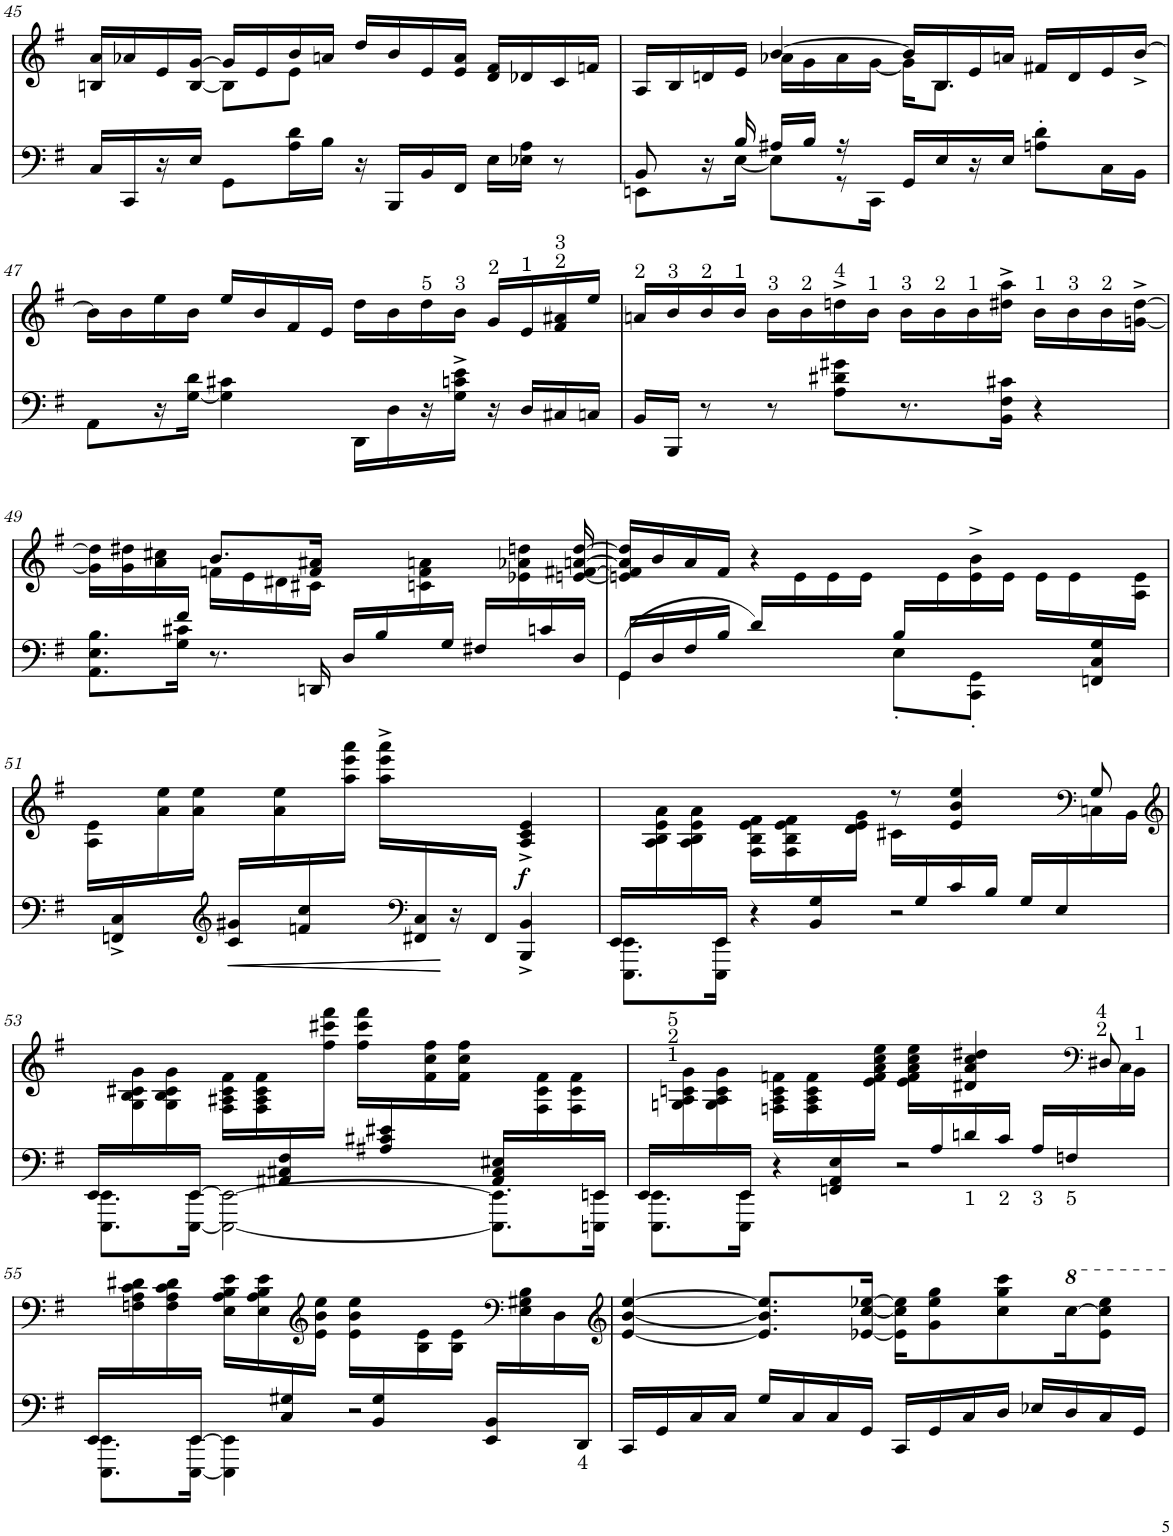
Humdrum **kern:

**kern	**kern	**dynam
*part1	*part1	*part1
*staff2	*staff1	*staff1/2
*I"Piano	*	*
*I'Pno.	*	*
!!LO:PB:g=z
*clefG2	*clefG2	*
*k[f#]	*k[f#]	*
*M4/4	*M4/4	*
*met(c)	*met(c)	*
=45	=45	=45
*	*^	*
16C/LL	16Bn/ 16a/LL	4ryy	.
16CC/	16a-X/	.	.
16r	16e/	.	.
16E/JJ	[16B/ [16g/JJ	.	.
8GG\L	16g/LL]	8B\L]	.
.	16e/	.	.
16A\ 16d\L	16b/	8e\J	.
16B\JJ	16an/JJ	.	.
16r	16dd/LL	2ryy	.
16BBB/LL	16b/	.	.
16BB/	16e/	.	.
16FF#/JJ	16e/ 16a/JJ	.	.
16E\LL	16d/ 16f#/LL	.	.
16E-X\ 16A\JJ	16d-X/	.	.
8r	16c/	.	.
.	16fn/JJ	.	.
=46	=46	=46	=46
*^	*	*	*
8EEn\L	8BB/	16A/LL	4ryy	.
.	.	16B/	.	.
16r	16ryy	16dn/	.	.
[16E\JJ	16B/	16e/JJ	.	.
8E\L]	16A#X/LL	[4b/	16a-X\LL	.
.	16B/JJ	.	16g\	.
16r	8r	.	16a-\	.
16CC\JJ	.	.	[16g\JJ	.
16GG/LL	2ryy	16b/LL]	16g\KL]	.
16E/	.	16B/	8.B\J	.
16r	.	16e/	.	.
16E/JJ	.	16an/JJ	.	.
8An\' 8d\'L	.	16f#X/LL	4ryy	.
.	.	16d/	.	.
16C\L	.	16e/	.	.
16BB\JJ	.	[16b^/JJ	.	.
*v	*v	*	*	*
*	*v	*v	*
!!LO:LB:g=z
=47	=47	=47
8AA\L	16b\LL]	.
.	16b\	.
16r	16ee\	.
[16G\ 16d\JJ	16b\JJ	.
4G\] 4c#X\	16ee/LL	.
.	16b/	.
.	16f#/	.
.	16e/JJ	.
16DD\LL	16dd\LL	.
16D\	16b\	.
16r	16dd\	.
16G\^ 16cn\^ 16e\^JJ	16b\JJ	.
16r	16g/LL	.
16D/LL	16e/	.
16C#X/	16f#/ 16a#X/	.
16Cn/JJ	16ee/JJ	.
=48	=48	=48
16BB/LL	16an/LL	.
16BBB/JJ	16b/	.
8r	16b/	.
.	16b/JJ	.
8r	16b\LL	.
.	16b\	.
8A\ 8d#X\ 8g#X\L	16ddn^\	.
.	16b\JJ	.
8.r	16b\LL	.
.	16b\	.
.	16b\	.
16BB\ 16F#\ 16c#X\Jk	16dd#X\^ 16aa\^JJ	.
4r	16b\LL	.
.	16b\	.
.	16b\	.
.	[16gn\^ [16dd#\^JJ	.
!!LO:LB:g=z
=49	=49	=49
*^	*^	*
*	*	*	*^	*
8.ryy	8.AA\ 8.E\ 8.B\L	16g\] 16dd#\]LL	4ryy	8ryy	.
.	.	16g\ 16dd#X\	.	.	.
*	*	*	*v	*v	*
.	.	16a\ 16cc#X\	.	.
16f#/JJ	16G\ 16c#X\Jk	16ryy	.	.
2.ryy	8.r	8.b/L	16fn\LL	.
.	.	.	16e\	.
.	.	.	16d#X\	.
.	16DDn/	16f/ 16a#X/Jk	16c#X\JJ	.
.	16D/LL	4ryy	2ryy	.
.	16B/	.	.	.
*	*	*	*^	*
.	16ryy	.	.	16cn\ 16f\ 16an\	.
.	16G/JJ	.	.	8ryy	.
.	16F#X/LL	8.ryy	.	.	.
.	16ryy	.	.	16e-X\ 16a-X\ 16ddn\	.
.	16cn/	.	.	8ryy	.
.	16D/JJ	[16en/ [16f#X/ [16an/ [16dd/	.	.	.
*	*	*	*v	*v	*
=50	=50	=50	=50	=50
*	*^	*	*	*
2ryy	4GG\	16GG/LL	16en/] 16f#/] 16a/] 16dd/]LL	16ryy	.
*	*	*	*v	*v	*
.	.	16D/	16b/	.
.	.	16F#/	16a/	.
.	.	16B/JJ	16f#/JJ	.
.	4ryy	16d/LL	4r	.
*	*	*	*^	*
.	.	2ryy	.	16e\	.
.	.	.	.	16e\	.
.	.	.	.	16e\JJ	.
16B/LL	8E'<\L	.	16ryy	2ryy	.
16ryy	.	.	16e\	.	.
.	8CC\'< 8GG\'<J	.	16e\^> 16b\^>	.	.
.	.	.	16e\JJ	.	.
.	4ryy	.	16e\LL	.	.
.	.	8.ryy	16e\	.	.
16FFn/ 16C/ 16G/	.	.	16ryy	.	.
16ryy	.	.	16A\ 16e\JJ	.	.
*	*v	*v	*	*	*
!!LO:LB:g=z	!!
=51	=51	=51	=51	=51
16ryy	4ryy	16A\ 16e\LL	16ryy	.
*	*	*v	*v	*
16FFn/^ 16C/^	.	16ryy	.
2..ryy	.	16a\ 16ee\	.
.	.	16a\ 16ee\JJ	.
*clefG2	*	*	*
.	16c/ 16g#X/LL	4ryy	.
*	*	*^	*
!	!	!	!	!LO:HP:b
.	16ryy	.	16a\ 16ee\	<
.	16fn/ 16cc/	.	16ryy	.
.	8ryy	.	16aa\ 16eee\ 16aaa\JJ	.
.	.	4ryy	16aa\^ 16eee\^ 16aaa\^LL	.
*clefF4	*	*	*	*
.	16FF#X/ 16C/	.	4..ryy	.
.	16r	.	.	[
.	16FF#/JJ	.	.	.
!	!	!	!	!LO:DY:b
.	4BBB/^ 4BB/^	4A/^ 4c/^ 4e/^	.	f
=52	=52	=52	=52	=52
*	*^	*	*	*
16EE/LL	16ryy	8.EEE\ 8.EE\L	16ryy	2ryy	.
8ryy	16ryy@	.	16A\ 16B\ 16e\ 16a\	.	.
.	16ryy@	.	16A\ 16B\ 16e\ 16a\	.	.
16EE/JJ	16ryy@	16EEE\ 16EE\Jk	16ryy	.	.
8ryy	16ryy@	4r	16F#\ 16B\ 16e\ 16f#\LL	.	.
.	16ryy@	.	16F#\ 16B\ 16e\ 16f#\	.	.
16BB/ 16G/	16ryy@	.	16ryy	.	.
2ryy	16ryy@	.	16d\ 16e\ 16g\JJ	.	.
.	16ryy@	2r	8r	16c#X\LL	.
.	16G/	.	.	16ryy	.
*	*	*	*v	*v	*
.	16c/	.	4e/ 4b/ 4ee/	.
.	16B/JJ	.	.	.
.	16G/LL	.	.	.
.	16E/	.	.	.
*	*	*	*clefF4	*
*	*	*	*^	*
.	8ryy	.	8G/	16Cn\	.
16ryy	.	.	.	16BB\JJ	.
*v	*v	*v	*	*	*
*	*v	*v	*
!!LO:LB:g=z
=53	=53	=53
*	*clefG2	*
*^	*	*
16EE/LL	8.EEE\ 8.EE\L	16ryy	.
8ryy	.	16G\ 16B\ 16c#X\ 16g\	.
.	.	16G\ 16B\ 16c#\ 16g\	.
[16EE/JJ	[16EEE\ 16EE\Jk	16ryy	.
8ryy	2EEE\_ 2EE\_	16F#\ 16A#X\ 16c#\ 16f#\LL	.
.	.	16F#\ 16A#\ 16c#\ 16f#\	.
16AA#X/ 16C#X/ 16F#/	.	16ryy	.
8ryy	.	16ff#\ 16ccc#X\ 16fff#\JJ	.
.	.	16ff#\ 16ccc#\ 16fff#\LL	.
16A#X/ 16c#X/ 16e#X/	.	16ryy	.
8ryy	.	16f#\ 16cc\ 16ff#\	.
.	.	16f#\ 16cc\ 16ff#\JJ	.
16AA#/ 16C#/ 16E#X/LL	8.EEE\] 8.EE\]L	16ryy	.
8ryy	.	16F#\ 16c#\ 16f#\	.
.	.	16F#\ 16c#\ 16f#\	.
16EE/JJ	16EEEn\ 16EEn\Jk	16ryy	.
=54	=54	=54	=54
*	*	*^	*
16EE/LL	8.EEE\ 8.EE\L	16ryy	8ryy	.
8ryy	.	16Gn\ 16A\ 16cn\ 16g\	.	.
*	*	*v	*v	*
.	.	16G\ 16A\ 16c\ 16g\	.
16EE/JJ	16EEE\ 16EE\Jk	16ryy	.
8ryy	4r	16Fn\ 16A\ 16c\ 16fn\LL	.
.	.	16F\ 16A\ 16c\ 16f\	.
16FFn/ 16AA/ 16E/	.	16ryy	.
8ryy	.	16e\ 16f\ 16a\ 16cc\ 16ee\JJ	.
.	2r	16e\ 16f\ 16a\ 16cc\ 16ee\LL	.
16A/	.	16ryy	.
*	*	*^	*
16dn</	.	.	4d#X/ 4a/ 4cc/ 4dd#X/	.
16c</JJ	.	.	.	.
16A</LL	.	.	.	.
16Fn</	.	.	.	.
*	*	*clefF4	*	*
8ryy	.	16C\	8D#X/	.
.	.	16BB>\JJ	.	.
*	*	*v	*v	*
!!LO:LB:g=z
=55	=55	=55	=55
16EE/LL	8.EEE\ 8.EE\L	16ryy	.
8ryy	.	16Fn\ 16A\ 16c\ 16d#X\	.
.	.	16F\ 16A\ 16c\ 16d#\	.
[16EE/JJ	[16EEE\ 16EE\Jk	16ryy	.
8ryy	4EEE\] 4EE\]	16E\ 16A\ 16B\ 16e\LL	.
.	.	16E\ 16A\ 16B\ 16e\	.
16C/ 16G#X/	.	16ryy	.
*	*	*clefG2	*
8ryy	.	16e\ 16b\ 16ee\JJ	.
.	2r	16e\ 16b\ 16ee\LL	.
16BB/ 16G#/	.	16ryy	.
8ryy	.	16B\ 16e\	.
.	.	16B\ 16e\JJ	.
16EE/ 16BB/LL	.	16ryy	.
*	*	*clefF4	*
8ryy	.	16E\ 16G#X\ 16B\	.
.	.	16D\	.
16DD</JJ	.	16ryy	.
*v	*v	*	*
=56	=56	=56
*	*clefG2	*
16CC/LL	[4e/ [4b/ [4ee/	.
16GG/	.	.
16C/	.	.
16C/JJ	.	.
16G/LL	8.e/] 8.b/] 8.ee/]L	.
16C/	.	.
16C/	.	.
16GG/JJ	[16e-X/ [16cc/ [16ee-X/Jk	.
16CC/LL	16e-\] 16cc\] 16ee-\]KL	.
16GG/	8g\ 8ee-\ 8gg\	.
16C/	.	.
16D/JJ	8cc\ 8gg\ 8ccc\	.
16E-X/LL	.	.
16D/	[16ccc\K	.
16C/	8ee-\ 8ccc\] 8eee-\J	.
16GG/JJ	.	.
=	=	=
*-	*-	*-
